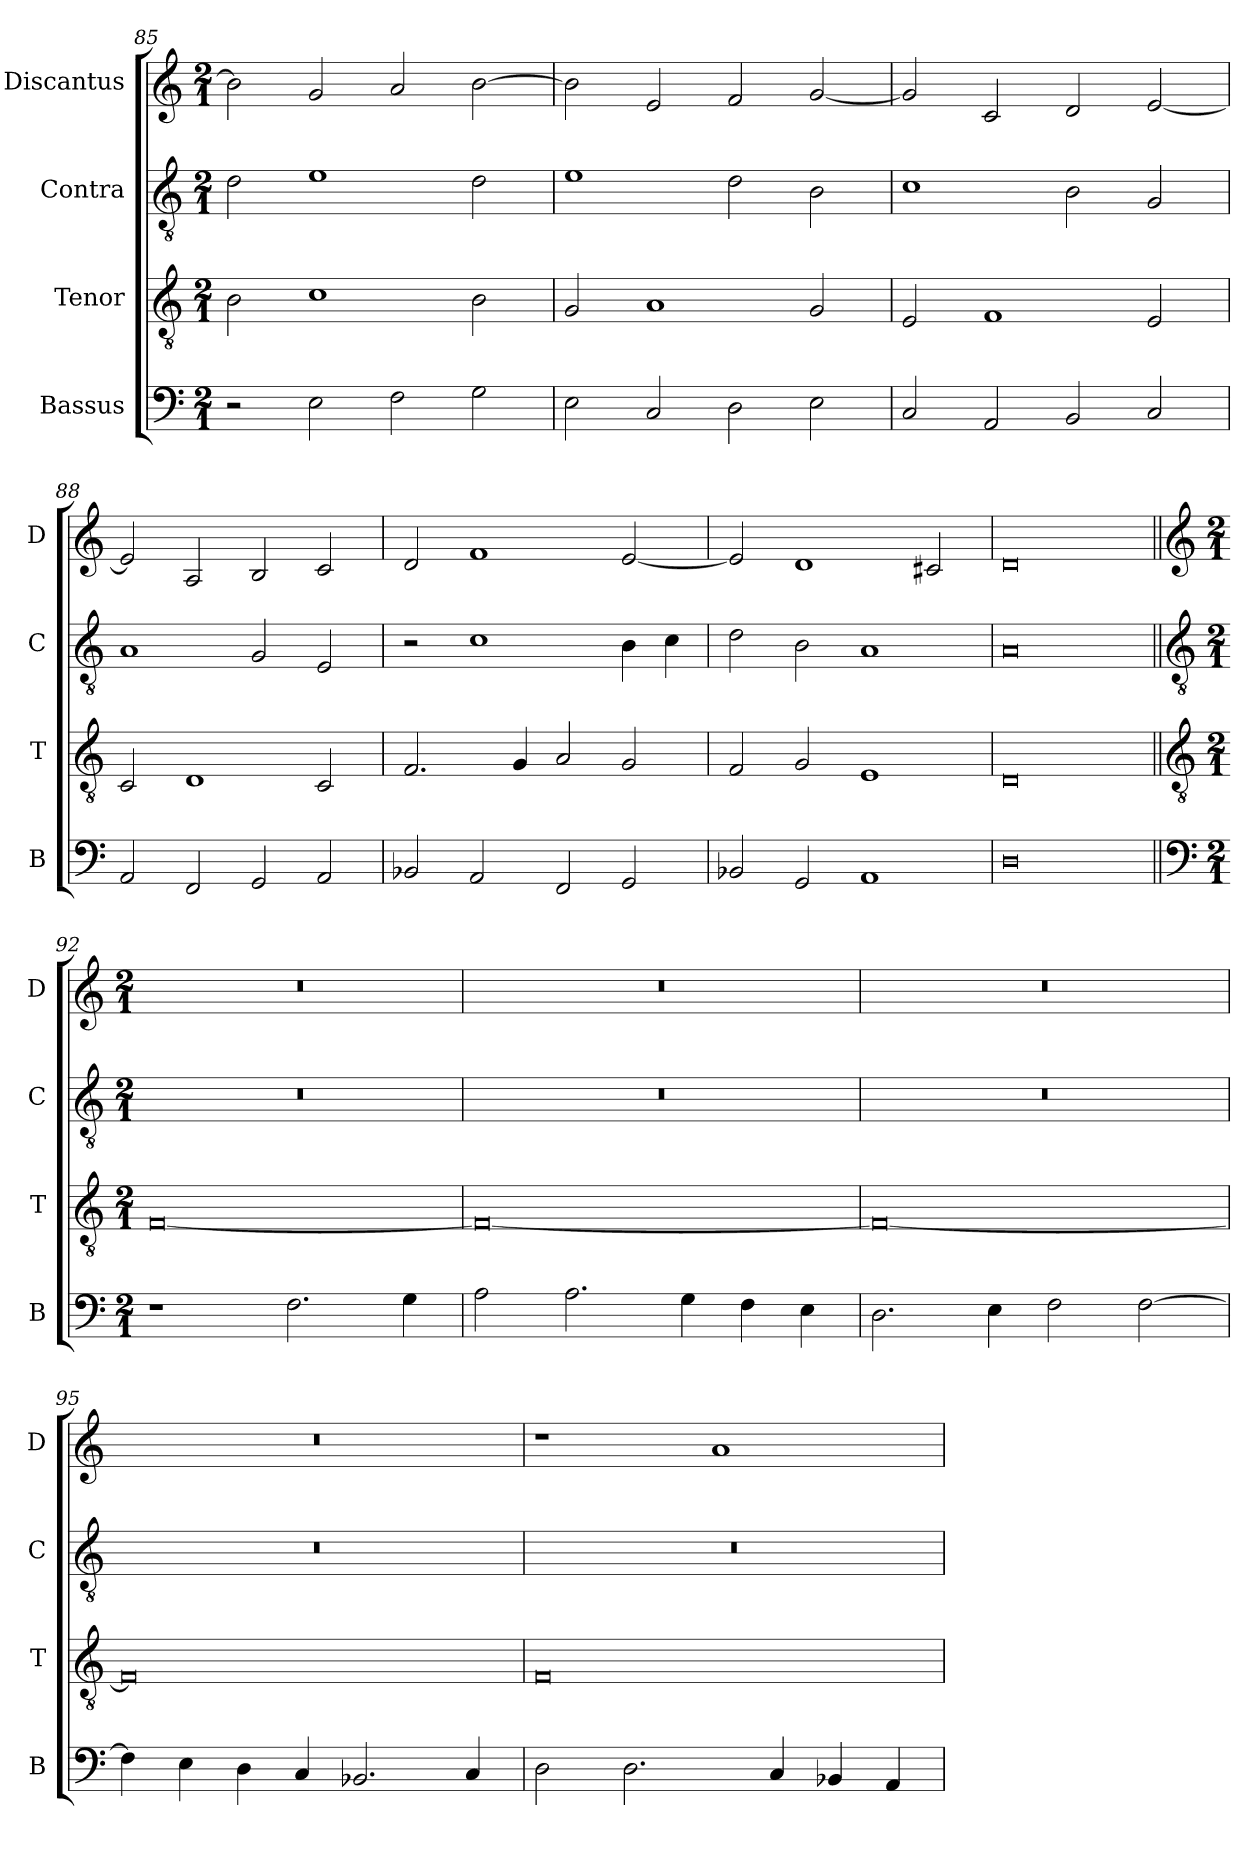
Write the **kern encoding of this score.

**kern	**kern	**kern	**kern
*part4	*part3	*part2	*part1
*staff4	*staff3	*staff2	*staff1
*I"Bassus	*I"Tenor	*I"Contra	*I"Discantus
*I'B	*I'T	*I'C	*I'D
*clefF4	*clefGv2	*clefGv2	*clefG2
*k[]	*k[]	*k[]	*k[]
*M2/1	*M2/1	*M2/1	*M2/1
=85	=85	=85	=85
2r	2B\	2d\	2b\]
2E\	1c	1e	2g/
2F\	.	.	2a/
2G\	2B\	2d\	[2b\
=86	=86	=86	=86
2E\	2G/	1e	2b\]
2C/	1A	.	2e/
2D\	.	2d\	2f/
2E\	2G/	2B\	[2g/
=87	=87	=87	=87
2C/	2E/	1c	2g/]
2AA/	1F	.	2c/
2BB/	.	2B\	2d/
2C/	2E/	2G/	[2e/
=88	=88	=88	=88
2AA/	2C/	1A	2e/]
2FF/	1D	.	2A/
2GG/	.	2G/	2B/
2AA/	2C/	2E/	2c/
=89	=89	=89	=89
2BB-X/	2.F/	2r	2d/
2AA/	.	1c	1f
.	4G/	.	.
2FF/	2A/	.	.
2GG/	2G/	4B\	[2e/
.	.	4c\	.
=90	=90	=90	=90
2BB-X/	2F/	2d\	2e/]
2GG/	2G/	2B\	1d
1AA	1E	1A	.
.	.	.	2c#X/
=91	=91	=91	=91
0D	0D	0A	0d
!!LO:LB:g=z
=92||	=92||	=92||	=92||
*clefF4	*clefGv2	*clefGv2	*clefG2
*k[]	*k[]	*k[]	*k[]
*M2/1	*M2/1	*M2/1	*M2/1
1r	[0F	0r	0r
2.F\	.	.	.
4G\	.	.	.
=93	=93	=93	=93
2A\	0F_	0r	0r
2.A\	.	.	.
4G\	.	.	.
4F\	.	.	.
4E\	.	.	.
=94	=94	=94	=94
2.D\	0F_	0r	0r
4E\	.	.	.
2F\	.	.	.
[2F\	.	.	.
=95	=95	=95	=95
4F\]	0F]	0r	0r
4E\	.	.	.
4D\	.	.	.
4C/	.	.	.
2.BB-X/	.	.	.
4C/	.	.	.
=96	=96	=96	=96
2D\	0F	0r	1r
2.D\	.	.	.
.	.	.	1a
4C/	.	.	.
4BB-X/	.	.	.
4AA/	.	.	.
=	=	=	=
*-	*-	*-	*-
